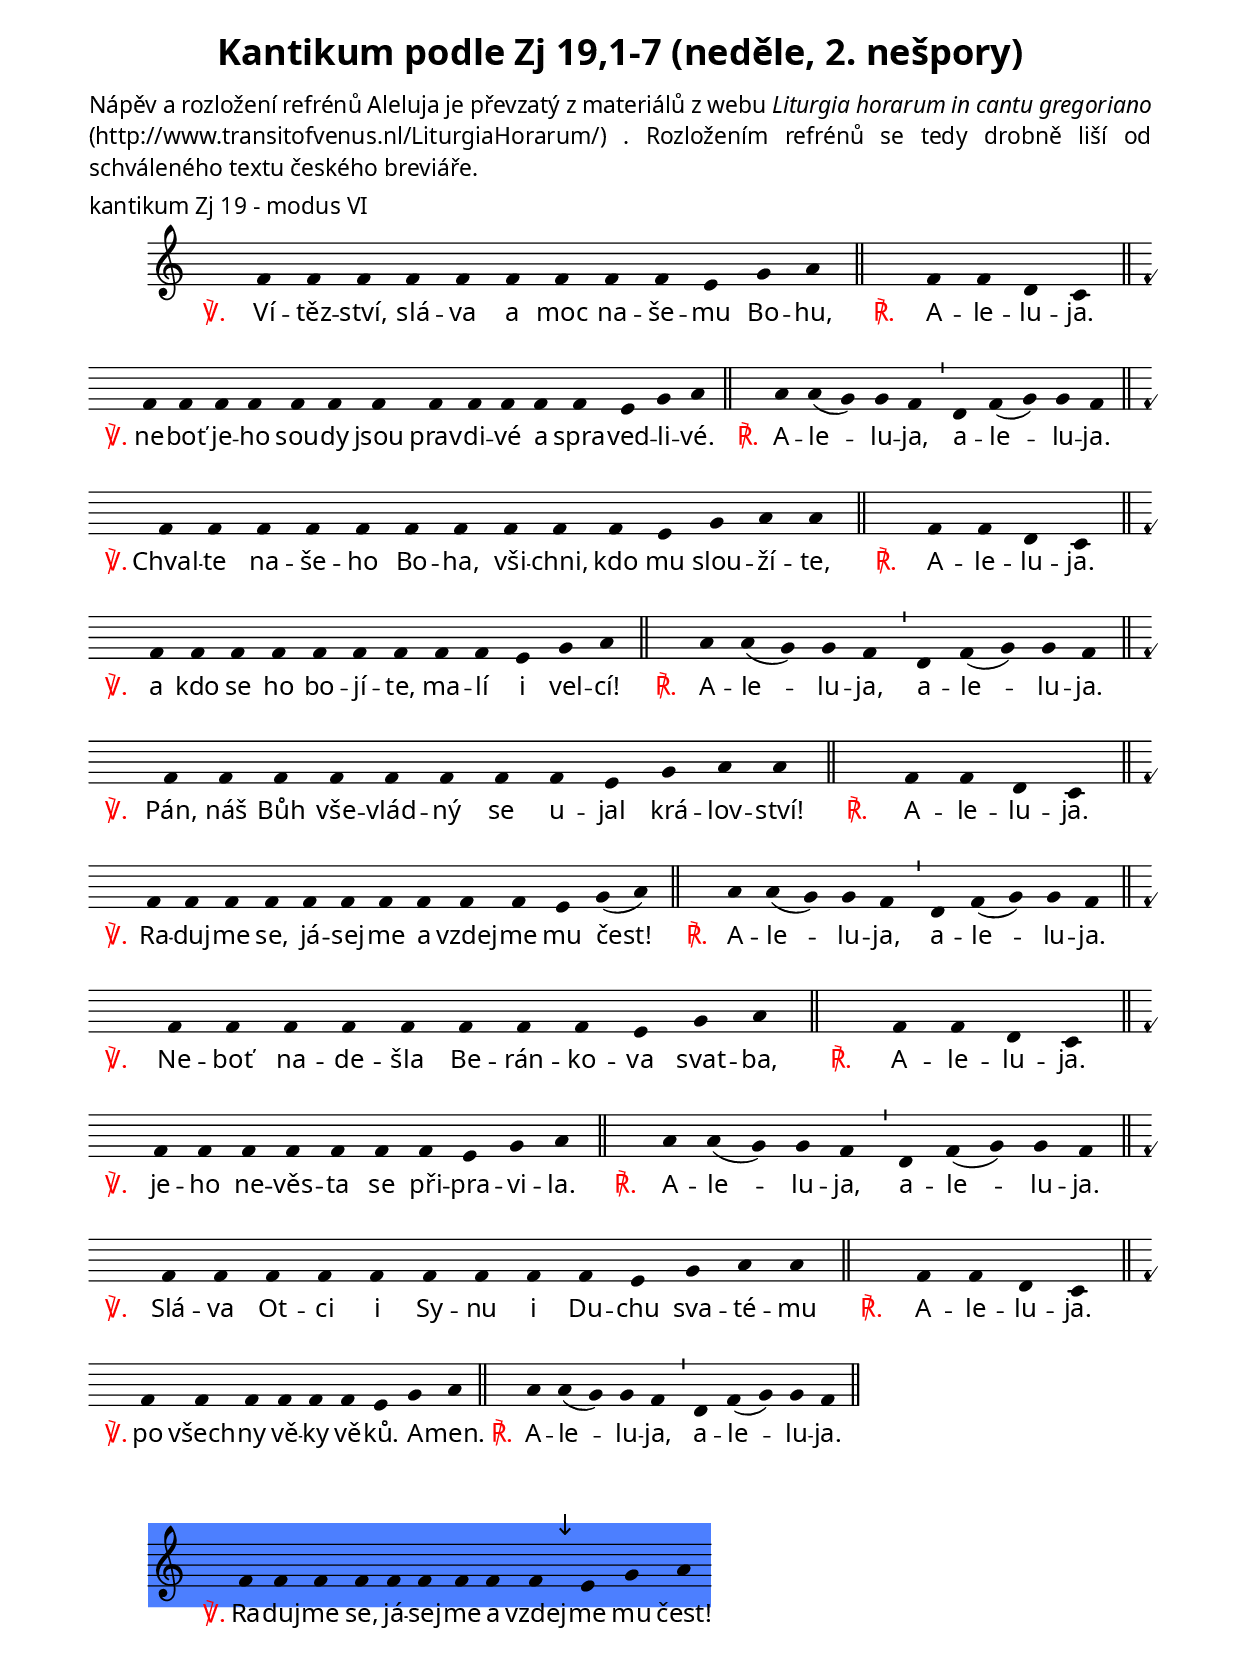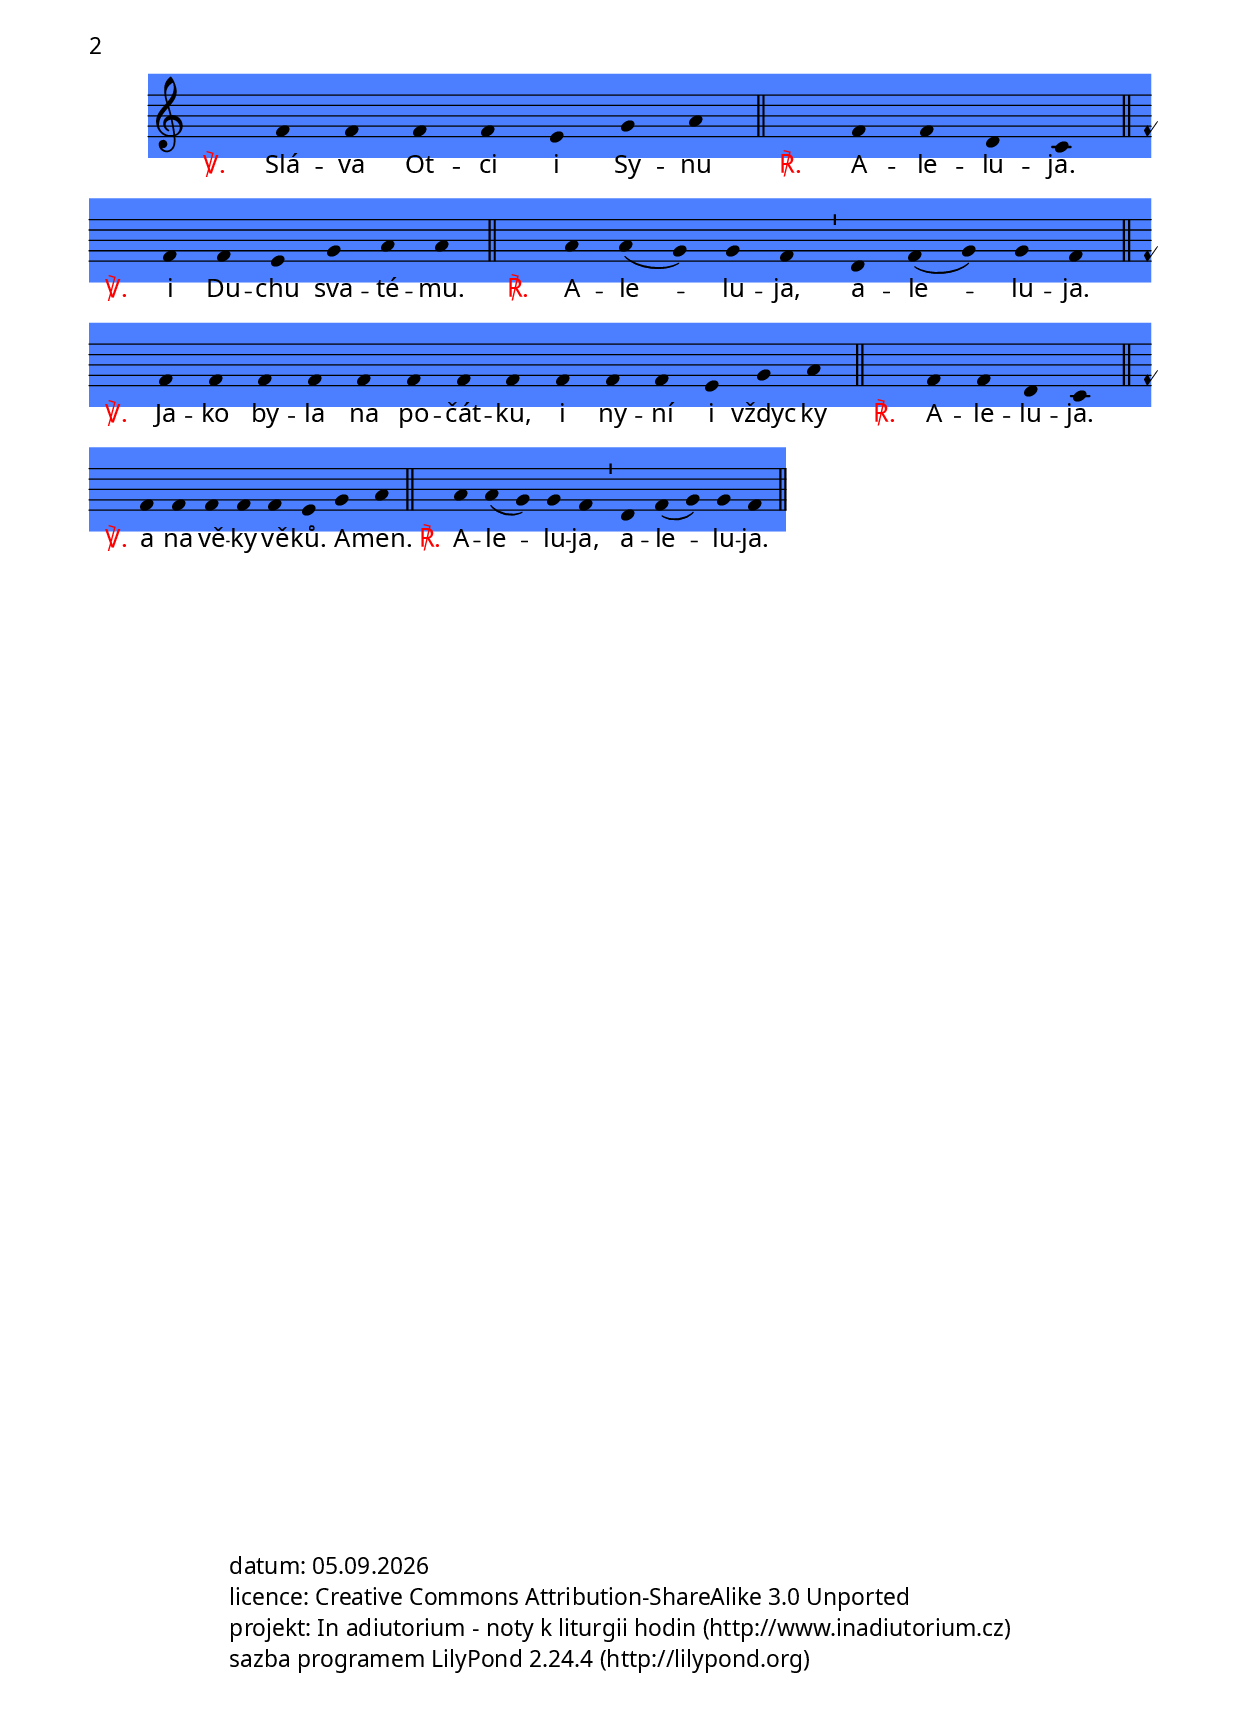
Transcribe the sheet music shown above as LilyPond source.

\version "2.19.80"

\header {
  title = "Kantikum podle Zj 19,1-7 (neděle, 2. nešpory)"
}

\include "spolecne.ly"

\markup {
  \justify {
Nápěv a rozložení refrénů Aleluja je převzatý z materiálů z webu
\with-url "http://www.transitofvenus.nl/LiturgiaHorarum/" {
\italic {Liturgia horarum in cantu gregoriano} (http://www.transitofvenus.nl/LiturgiaHorarum/)
  } . Rozložením refrénů se tedy drobně liší od schváleného textu českého breviáře.
}
}

% melodie aleluja
mal = { \barFinalis \neviditelna f f f d c \barFinalis \break }
malal = { \barFinalis \neviditelna a a a( g) g f \barMin d f( g) g f \barFinalis \break }
% text aleluja
al = \lyricmode { \Response A -- le -- lu -- ja. }
alal = \lyricmode { \Response A -- le -- lu -- ja, a -- le -- lu -- ja. }

\score {
  \relative c'  {
    \choralniRezim
    % Vitezstvi..
    \neviditelna f
    f f f f f f f f f e g a
    \mal
    \neviditelna f
    f f f f f f f f f f f f e g a
    \malal

    % Chvalte...
    \neviditelna f
    f f f f f f f f f f e g a a
    \mal
    \neviditelna f
    f f f f f f f f f e g a
    \malal

    % Pan, nas...
    \neviditelna f
    f f f f f f f f e g a a
    \mal
    \neviditelna f
    f f f f f f f f f f e g( a)
    \malal

    % Nebot...
    \neviditelna f
    f f f f f f f f e g a
    \mal
    \neviditelna f
    f f f f f f f e g a
    \malal

    % Slava...
    \neviditelna f
    f f f f f f f f f e g a a
    \mal
    \neviditelna f
    f f f f f f e g a
    \malal
  }
  \addlyrics {
    \Verse Ví -- těz -- ství, slá -- va a moc na -- še -- mu Bo -- hu,
    \al
    \Verse ne -- boť je -- ho sou -- dy jsou prav -- di -- vé a spra -- ved -- li -- vé.
    \alal

    \Verse Chval -- te na -- še -- ho Bo -- ha, vši -- chni, kdo mu slou -- ží -- te,
    \al
    \Verse a kdo se ho bo -- jí -- te, ma -- lí i vel -- cí!
    \alal

    \Verse Pán, náš Bůh vše -- vlád -- ný se u -- jal krá -- lov -- ství!
    \al
    \Verse Ra -- duj -- me se, já -- sej -- me a vzdej -- me mu čest!
    \alal

    \Verse Ne -- boť na -- de -- šla Be -- rán -- ko -- va svat -- ba,
    \al
    \Verse je -- ho ne -- věs -- ta se při -- pra -- vi -- la.
    \alal

    \Verse Slá -- va Ot -- ci i Sy -- nu i Du -- chu sva -- té -- mu
    \al
    \Verse po všech -- ny vě -- ky vě -- ků. A -- men.
    \alal
  }
  \header {
    piece = "kantikum Zj 19 - modus VI"
    id = "vi"
  }
}

\score {
  \relative c' {
    \zvyraznovacModry
    \choralniRezim
    \neviditelna f
    f f f f f f f f f \mark\sipka e g a
  }
  \addlyrics {
    \Verse Ra -- duj -- me se, já -- sej -- me a vzdej -- me mu čest!
  }
}

\score {
  \relative c' {
    \zvyraznovacModry
    \choralniRezim
    % Slava...
    \neviditelna f
    f f f f e g a
    \mal
    \neviditelna f
    f f e g a a
    \malal

    % Jako byla...
    \neviditelna f
    f f f f f f f f f f f e g a
    \mal
    \neviditelna f
    f f f f f e g a
    \malal
  }
  \addlyrics {
    \Verse Slá -- va Ot -- ci i Sy -- nu
    \al
    \Verse i Du -- chu sva -- té -- mu.
    \alal

    \Verse Ja -- ko by -- la na po -- čát -- ku, i ny -- ní i vždyc -- ky
    \al
    \Verse a na vě -- ky vě -- ků. A -- men.
    \alal
  }
}
